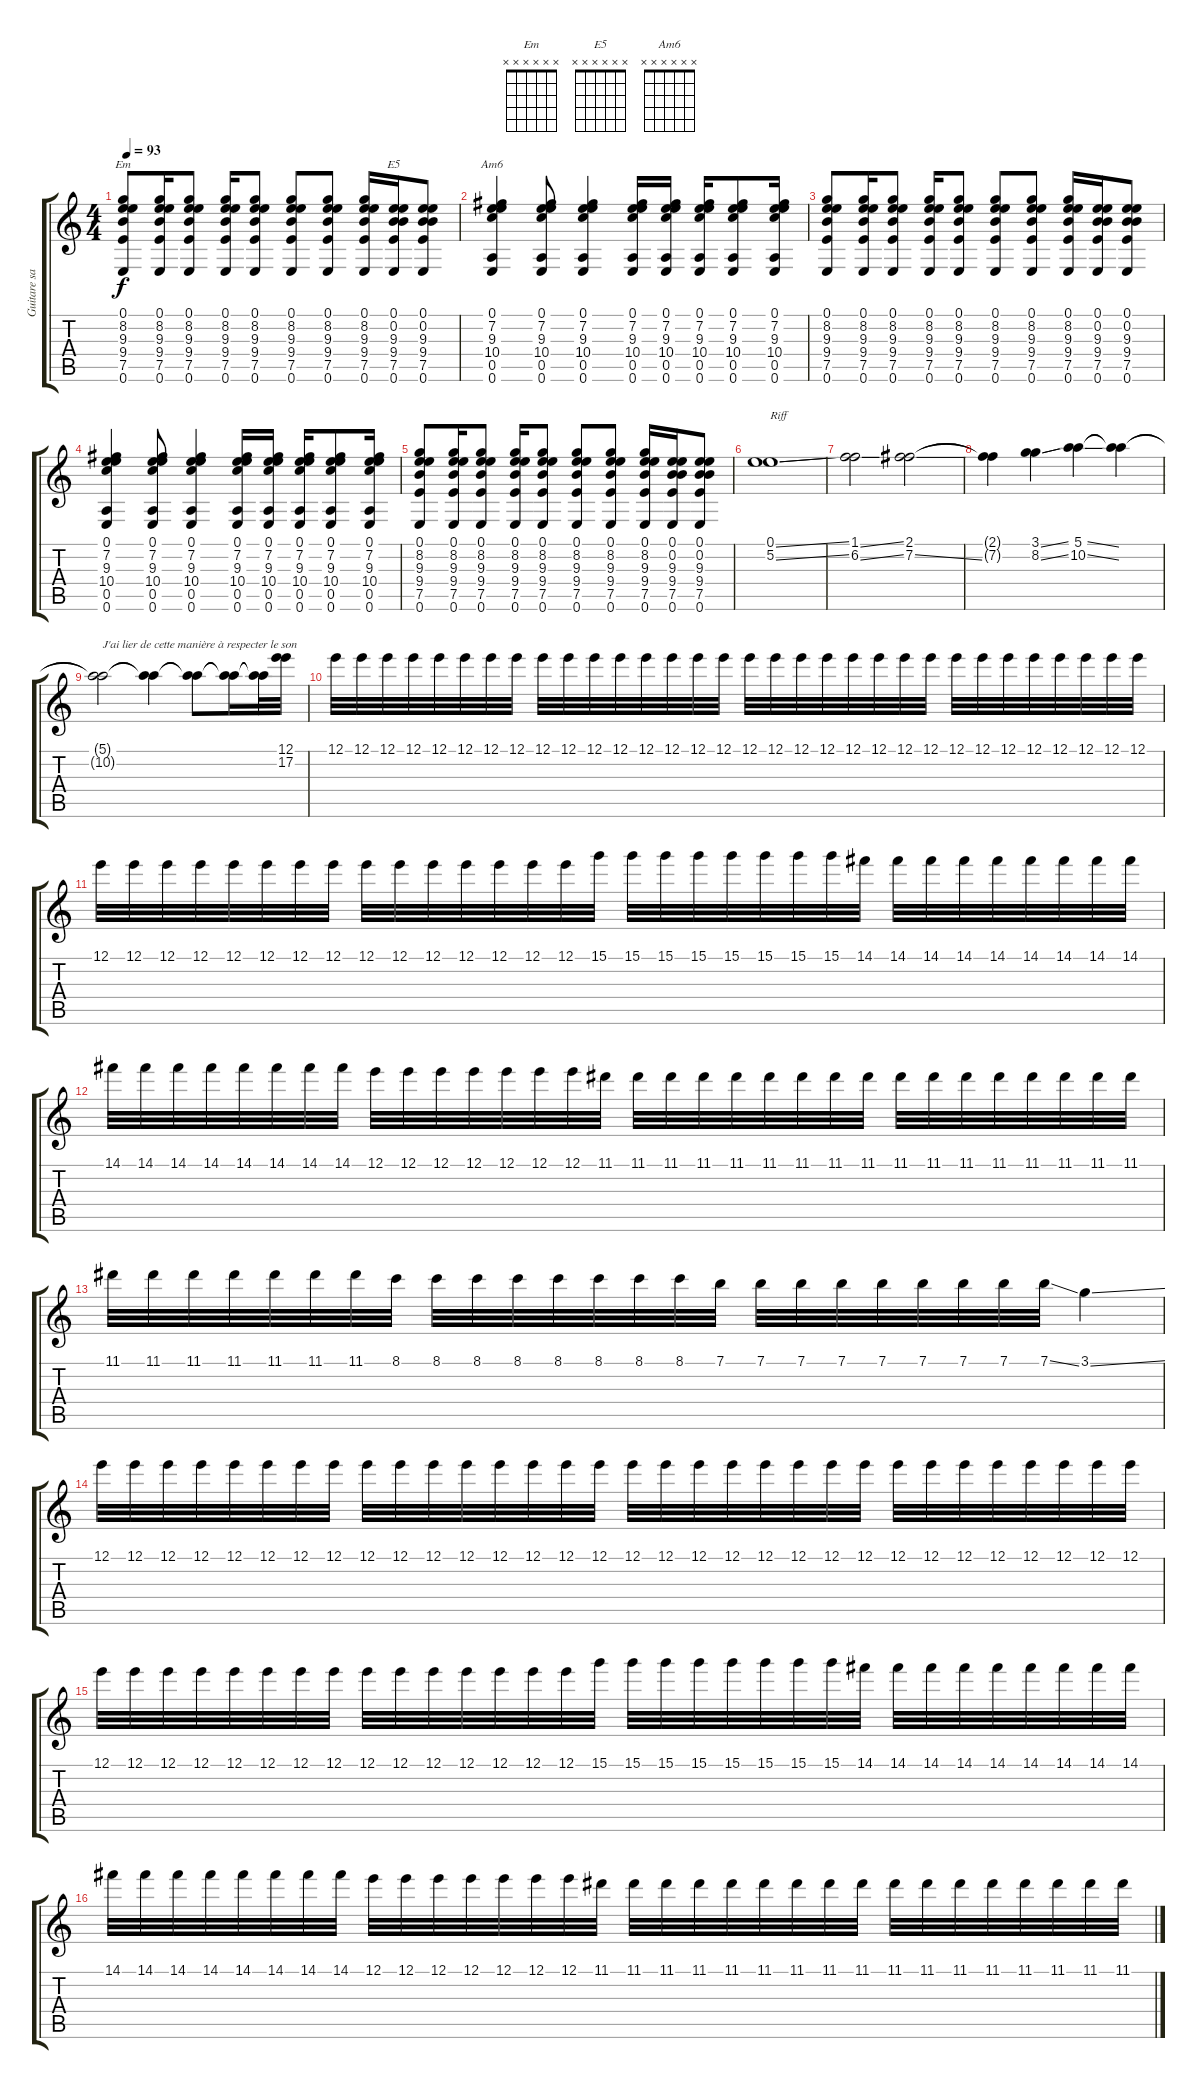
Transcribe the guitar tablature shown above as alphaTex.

\track ("Guitare saturée" "Guitare sa") {instrument distortionguitar}
\staff {score tabs}
\tuning (E4 B3 G3 D3 A2 E2) {hide}
\chord ("Em" x x x x x x) {firstfret 0}
\chord ("E5" x x x x x x) {firstfret 0}
\chord ("Am6" x x x x x x) {firstfret 0}
\ts (4 4)
\tempo 93
\clef g2
\ks c
(0.1 8.2 9.3 9.4 7.5 0.6).8{ch "Em" dy f} (0.1 8.2 9.3 9.4 7.5 0.6).16 (0.1 8.2 9.3 9.4 7.5 0.6).8 (0.1 8.2 9.3 9.4 7.5 0.6).16 (0.1 8.2 9.3 9.4 7.5 0.6).8 (0.1 8.2 9.3 9.4 7.5 0.6).8 (0.1 8.2 9.3 9.4 7.5 0.6).8 (0.1 8.2 9.3 9.4 7.5 0.6).16 (0.1 0.2 9.3 9.4 7.5 0.6).16{ch "E5"} (0.1 0.2 9.3 9.4 7.5 0.6).8 |
(0.1 7.2 9.3 10.4 0.5 0.6).4{ch "Am6"} (0.1 7.2 9.3 10.4 0.5 0.6).8 (0.1 7.2 9.3 10.4 0.5 0.6).4 (0.1 7.2 9.3 10.4 0.5 0.6).16 (0.1 7.2 9.3 10.4 0.5 0.6).16 (0.1 7.2 9.3 10.4 0.5 0.6).16 (0.1 7.2 9.3 10.4 0.5 0.6).8 (0.1 7.2 9.3 10.4 0.5 0.6).16 |
(0.1 8.2 9.3 9.4 7.5 0.6).8 (0.1 8.2 9.3 9.4 7.5 0.6).16 (0.1 8.2 9.3 9.4 7.5 0.6).8 (0.1 8.2 9.3 9.4 7.5 0.6).16 (0.1 8.2 9.3 9.4 7.5 0.6).8 (0.1 8.2 9.3 9.4 7.5 0.6).8 (0.1 8.2 9.3 9.4 7.5 0.6).8 (0.1 8.2 9.3 9.4 7.5 0.6).16 (0.1 0.2 9.3 9.4 7.5 0.6).16 (0.1 0.2 9.3 9.4 7.5 0.6).8 |
(0.1 7.2 9.3 10.4 0.5 0.6).4 (0.1 7.2 9.3 10.4 0.5 0.6).8 (0.1 7.2 9.3 10.4 0.5 0.6).4 (0.1 7.2 9.3 10.4 0.5 0.6).16 (0.1 7.2 9.3 10.4 0.5 0.6).16 (0.1 7.2 9.3 10.4 0.5 0.6).16 (0.1 7.2 9.3 10.4 0.5 0.6).8 (0.1 7.2 9.3 10.4 0.5 0.6).16 |
(0.1 8.2 9.3 9.4 7.5 0.6).8 (0.1 8.2 9.3 9.4 7.5 0.6).16 (0.1 8.2 9.3 9.4 7.5 0.6).8 (0.1 8.2 9.3 9.4 7.5 0.6).16 (0.1 8.2 9.3 9.4 7.5 0.6).8 (0.1 8.2 9.3 9.4 7.5 0.6).8 (0.1 8.2 9.3 9.4 7.5 0.6).8 (0.1 8.2 9.3 9.4 7.5 0.6).16 (0.1 0.2 9.3 9.4 7.5 0.6).16 (0.1 0.2 9.3 9.4 7.5 0.6).8 |
(0.1{ss} 5.2{ss}).1{txt "Riff"} |
(1.1{ss} 6.2{ss}).2 (2.1 7.2{ss}).2 |
(2.1{t} 7.2{t}).4 (3.1{ss} 8.2{ss}).4 (5.1{ss} 10.2{ss}).4 (5.1{t} 10.2{t}).4 |
(5.1{t} 10.2{t}).2{txt "J'ai lier de cette manière à respecter le son"} (5.1{t} 10.2{t}).4 (5.1{t} 10.2{t}).8 (5.1{t} 10.2{t}).16 (5.1{t} 10.2{t}).32 (12.1 17.2).32 |
12.1.32 12.1.32 12.1.32 12.1.32 12.1.32 12.1.32 12.1.32 12.1.32 12.1.32 12.1.32 12.1.32 12.1.32 12.1.32 12.1.32 12.1.32 12.1.32 12.1.32 12.1.32 12.1.32 12.1.32 12.1.32 12.1.32 12.1.32 12.1.32 12.1.32 12.1.32 12.1.32 12.1.32 12.1.32 12.1.32 12.1.32 12.1.32 |
12.1.32 12.1.32 12.1.32 12.1.32 12.1.32 12.1.32 12.1.32 12.1.32 12.1.32 12.1.32 12.1.32 12.1.32 12.1.32 12.1.32 12.1.32 15.1.32 15.1.32 15.1.32 15.1.32 15.1.32 15.1.32 15.1.32 15.1.32 14.1.32 14.1.32 14.1.32 14.1.32 14.1.32 14.1.32 14.1.32 14.1.32 14.1.32 |
14.1.32 14.1.32 14.1.32 14.1.32 14.1.32 14.1.32 14.1.32 14.1.32 12.1.32 12.1.32 12.1.32 12.1.32 12.1.32 12.1.32 12.1.32 11.1.32 11.1.32 11.1.32 11.1.32 11.1.32 11.1.32 11.1.32 11.1.32 11.1.32 11.1.32 11.1.32 11.1.32 11.1.32 11.1.32 11.1.32 11.1.32 11.1.32 |
11.1.32 11.1.32 11.1.32 11.1.32 11.1.32 11.1.32 11.1.32 8.1.32 8.1.32 8.1.32 8.1.32 8.1.32 8.1.32 8.1.32 8.1.32 7.1.32 7.1.32 7.1.32 7.1.32 7.1.32 7.1.32 7.1.32 7.1.32 7.1{ss}.32 3.1{ss}.4 |
12.1.32 12.1.32 12.1.32 12.1.32 12.1.32 12.1.32 12.1.32 12.1.32 12.1.32 12.1.32 12.1.32 12.1.32 12.1.32 12.1.32 12.1.32 12.1.32 12.1.32 12.1.32 12.1.32 12.1.32 12.1.32 12.1.32 12.1.32 12.1.32 12.1.32 12.1.32 12.1.32 12.1.32 12.1.32 12.1.32 12.1.32 12.1.32 |
12.1.32 12.1.32 12.1.32 12.1.32 12.1.32 12.1.32 12.1.32 12.1.32 12.1.32 12.1.32 12.1.32 12.1.32 12.1.32 12.1.32 12.1.32 15.1.32 15.1.32 15.1.32 15.1.32 15.1.32 15.1.32 15.1.32 15.1.32 14.1.32 14.1.32 14.1.32 14.1.32 14.1.32 14.1.32 14.1.32 14.1.32 14.1.32 |
14.1.32 14.1.32 14.1.32 14.1.32 14.1.32 14.1.32 14.1.32 14.1.32 12.1.32 12.1.32 12.1.32 12.1.32 12.1.32 12.1.32 12.1.32 11.1.32 11.1.32 11.1.32 11.1.32 11.1.32 11.1.32 11.1.32 11.1.32 11.1.32 11.1.32 11.1.32 11.1.32 11.1.32 11.1.32 11.1.32 11.1.32 11.1.32
